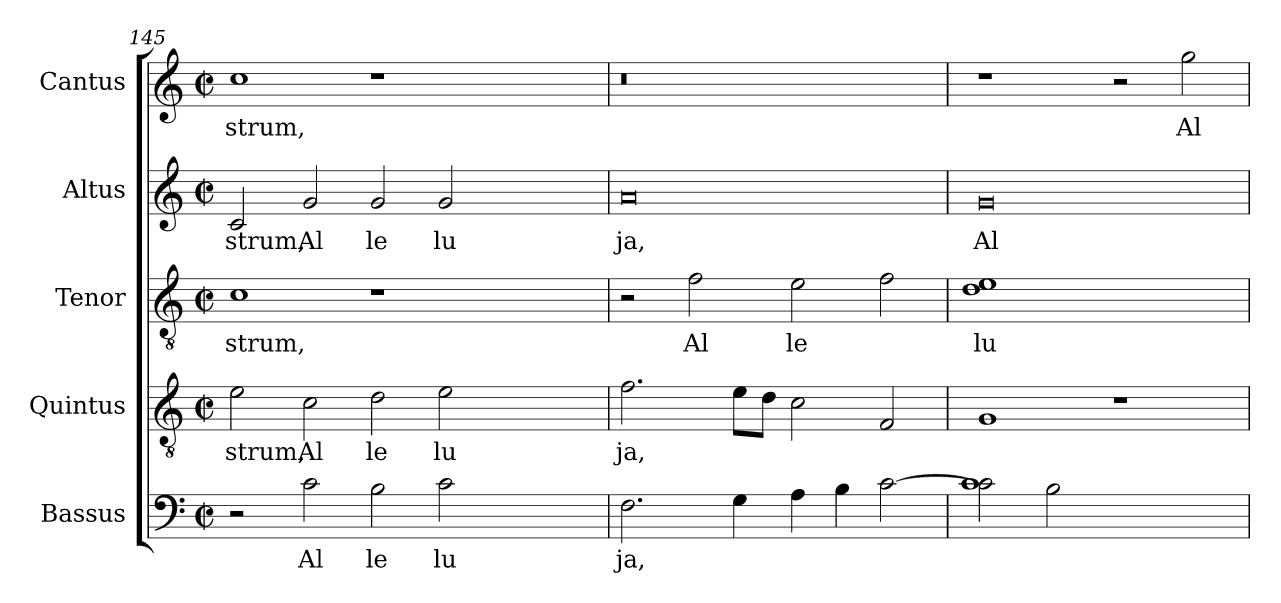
**kern	**text	**kern	**text	**kern	**text	**kern	**text	**kern	**text
*part5	*part5	*part4	*part4	*part3	*part3	*part2	*part2	*part1	*part1
*staff5	*staff5	*staff4	*staff4	*staff3	*staff3	*staff2	*staff2	*staff1	*staff1
*I"Bassus	*	*I"Quintus	*	*I"Tenor	*	*I"Altus	*	*I"Cantus	*
*clefF4	*	*clefGv2	*	*clefGv2	*	*clefG2	*	*clefG2	*
*M2/2	*	*M2/2	*	*M2/2	*	*M2/2	*	*M2/2	*
*met(c|)	*	*met(c|)	*	*met(c|)	*	*met(c|)	*	*met(c|)	*
=145	=145	=145	=145	=145	=145	=145	=145	=145	=145
!	!	!	!LO:LY:b:cj	!	!LO:LY:b:cj	!	!LO:LY:b:cj	!	!LO:LY:b:cj
2r	.	2e\	strum,	1c	strum,	2c/	strum,	1cc	-strum,
!	!LO:LY:b:cj	!	!LO:LY:b:cj	!	!	!	!LO:LY:b:cj	!	!
2c\	Al	2c\	Al	.	.	2g/	Al	.	.
!	!LO:LY:b:cj	!	!LO:LY:b:cj	!LO:N:vis=1	!	!	!LO:LY:b:cj	!LO:N:vis=1	!
2B\	le	2d\	le	0r	.	2g/	le	0r	.
!	!LO:LY:b:cj	!	!LO:LY:b:cj	!	!	!	!LO:LY:b:cj	!	!
2c\	lu	2e\	lu	.	.	2g/	lu	.	.
1ryy	.	1ryy	.	.	.	1ryy	.	.	.
=146	=146	=146	=146	=146	=146	=146	=146	=146	=146
!	!LO:LY:b:cj	!	!LO:LY:b:cj	!	!	!	!LO:LY:b:cj	!	!
2.F\	ja,	2.f\	ja,	2r	.	0a	ja,	0r	.
!	!	!	!	!	!LO:LY:b:cj	!	!	!	!
.	.	.	.	2f\	Al	.	.	.	.
4G\	.	8e\L	.	.	.	.	.	.	.
.	.	8d\J	.	.	.	.	.	.	.
!	!	!	!	!	!LO:LY:b:cj	!	!	!	!
4A\	.	2c\	.	2e\	le	.	.	.	.
4B\	.	.	.	.	.	.	.	.	.
[>2c\	.	2F/	.	2f\	.	.	.	.	.
=147	=147	=147	=147	=147	=147	=147	=147	=147	=147
*^	*	*	*	*	*	*	*	*	*
!	!	!	!	!	!	!LO:LY:b:cj	!LO:N:vis=0	!LO:LY:b:cj	!	!
2c\]	1c	.	1G	.	1d 1e	lu	1g	Al	1r	.
2B\	.	.	.	.	.	.	.	.	.	.
1ryy	1ryy	.	1r	.	1ryy	.	1ryy	.	2r	.
!	!	!	!	!	!	!	!	!	!	!LO:LY:b:cj
.	.	.	.	.	.	.	.	.	2gg\	Al-
*v	*v	*	*	*	*	*	*	*	*	*
=	=	=	=	=	=	=	=	=	=
*-	*-	*-	*-	*-	*-	*-	*-	*-	*-
